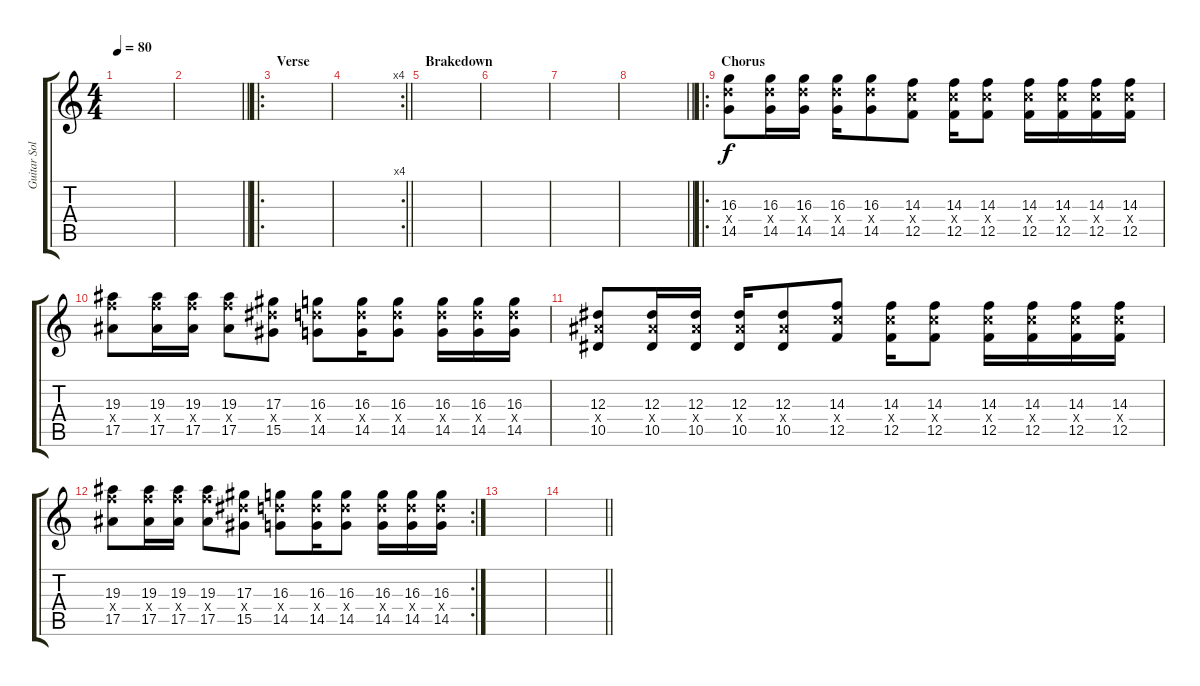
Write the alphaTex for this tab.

\track ("Guitar Solo" "Guitar Sol") {instrument overdrivenguitar}
\staff {score tabs}
\tuning (C4 G3 Eb3 Bb2 F2 C2) {hide}
\ts (4 4)
\tempo 80
\clef g2
\ks c
|
\barLineRight lightlight
|
\ro
\section ("" "Verse")
|
\rc 4
\barLineRight lightlight
|
\section ("" "Brakedown")
|
|
|
\barLineRight lightlight
|
\ro
\section ("" "Chorus")
(16.3 16.4{x} 14.5).8 (16.3 16.4{x} 14.5).16 (16.3 16.4{x} 14.5).16 (16.3 16.4{x} 14.5).16 (16.3 16.4{x} 14.5).8 (14.3 14.4{x} 12.5).8 (14.3 14.4{x} 12.5).16 (14.3 14.4{x} 12.5).8 (14.3 14.4{x} 12.5).16 (14.3 14.4{x} 12.5).16 (14.3 14.4{x} 12.5).16 (14.3 14.4{x} 12.5).16 |
(19.3 19.4{x} 17.5).8 (19.3 19.4{x} 17.5).16 (19.3 19.4{x} 17.5).16 (19.3 19.4{x} 17.5).8 (17.3 17.4{x} 15.5).8 (16.3 16.4{x} 14.5).8 (16.3 16.4{x} 14.5).16 (16.3 16.4{x} 14.5).8 (16.3 16.4{x} 14.5).16 (16.3 16.4{x} 14.5).16 (16.3 16.4{x} 14.5).16 |
(12.3 12.4{x} 10.5).8 (12.3 12.4{x} 10.5).16 (12.3 12.4{x} 10.5).16 (12.3 12.4{x} 10.5).16 (12.3 12.4{x} 10.5).8 (14.3 14.4{x} 12.5).8 (14.3 14.4{x} 12.5).16 (14.3 14.4{x} 12.5).8 (14.3 14.4{x} 12.5).16 (14.3 14.4{x} 12.5).16 (14.3 14.4{x} 12.5).16 (14.3 14.4{x} 12.5).16 |
\rc 2
(19.3 19.4{x} 17.5).8 (19.3 19.4{x} 17.5).16 (19.3 19.4{x} 17.5).16 (19.3 19.4{x} 17.5).8 (17.3 17.4{x} 15.5).8 (16.3 16.4{x} 14.5).8 (16.3 16.4{x} 14.5).16 (16.3 16.4{x} 14.5).8 (16.3 16.4{x} 14.5).16 (16.3 16.4{x} 14.5).16 (16.3 16.4{x} 14.5).16 |
|
\barLineRight lightlight
